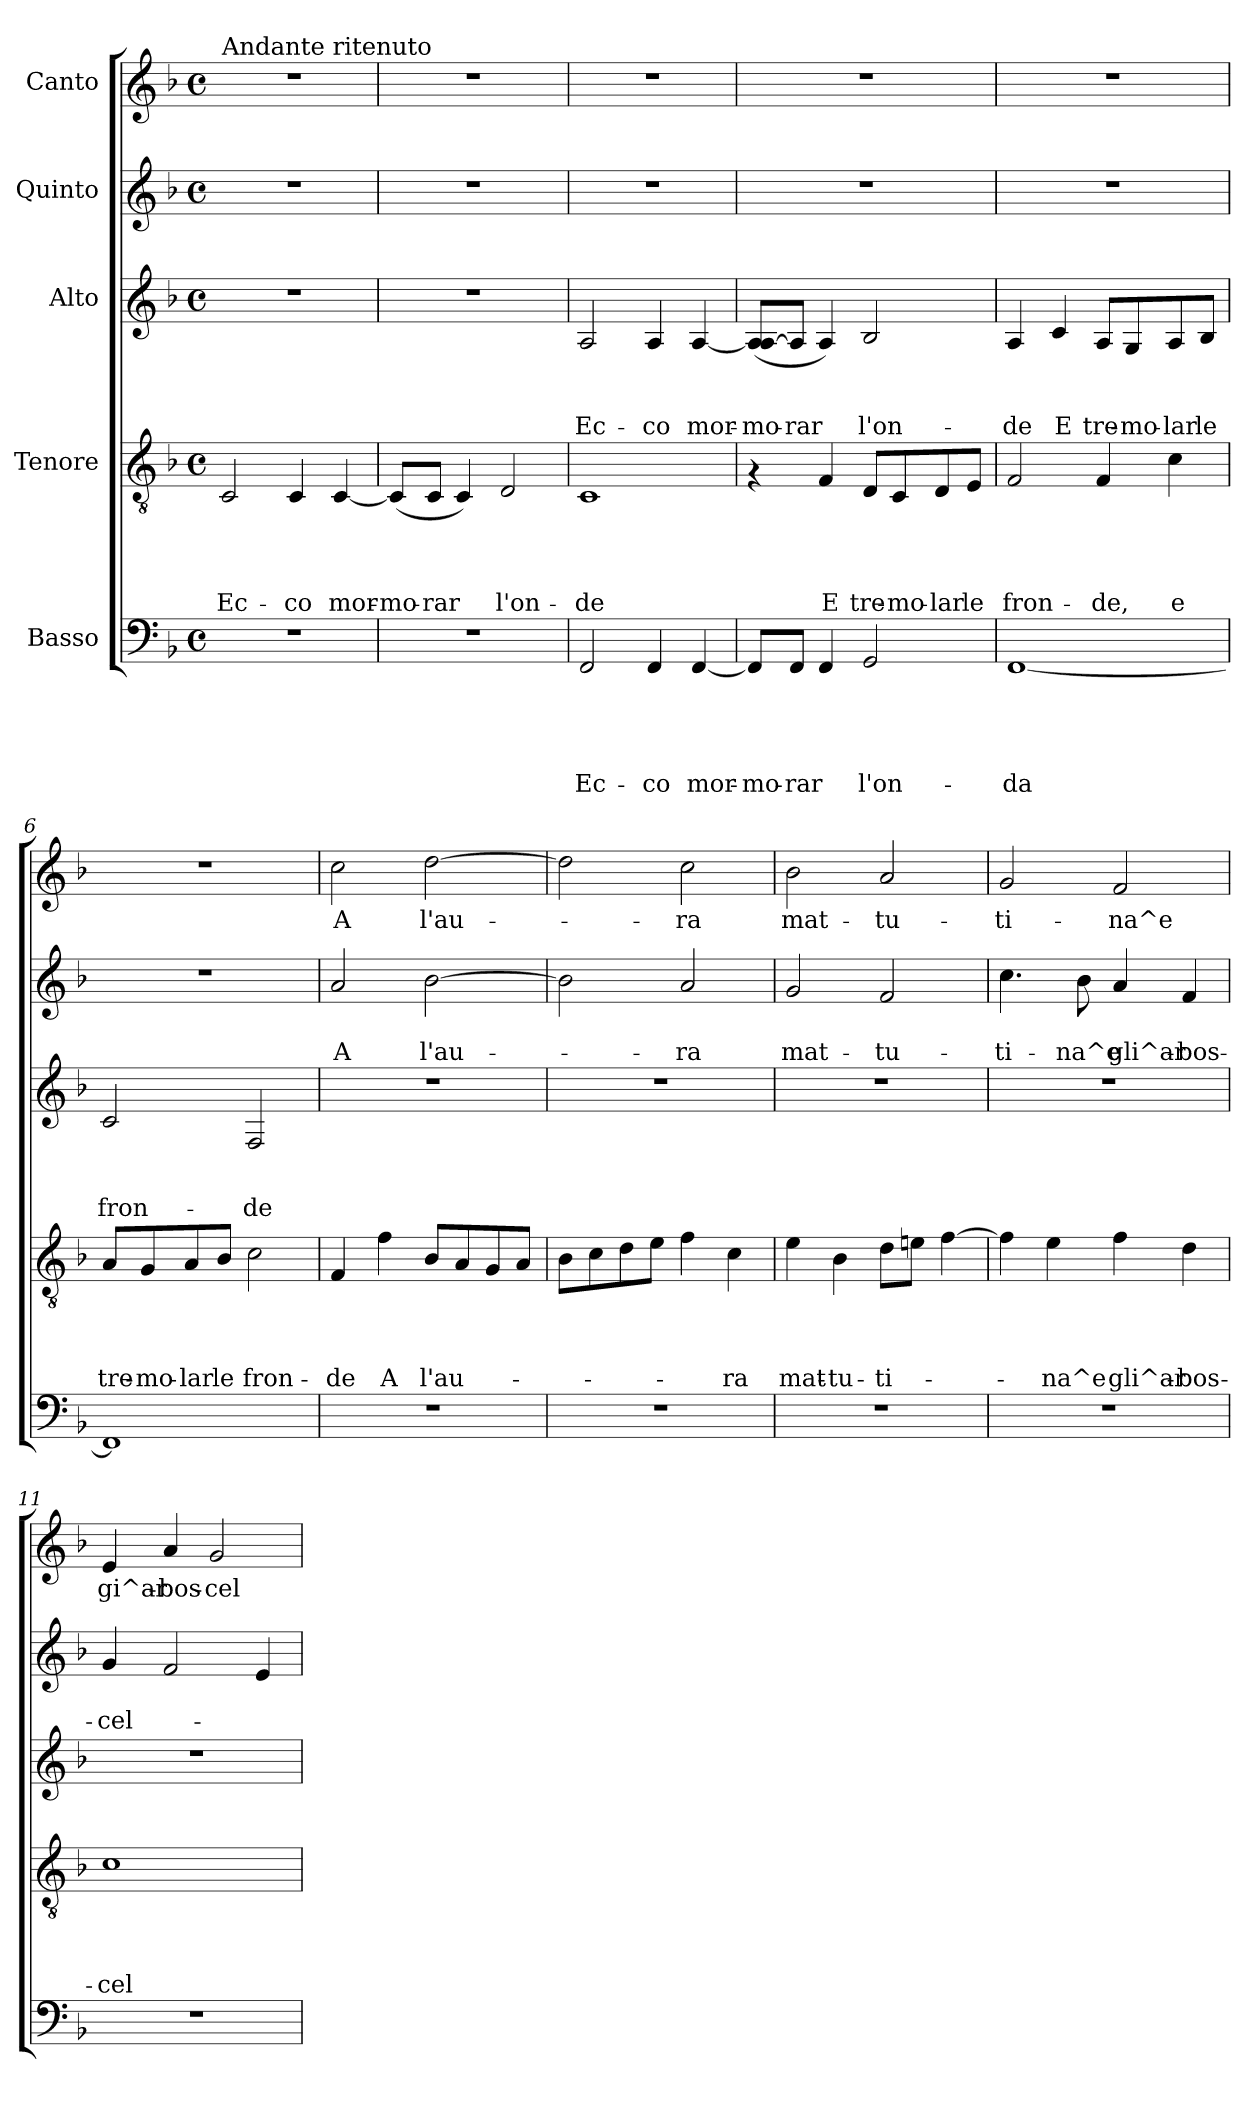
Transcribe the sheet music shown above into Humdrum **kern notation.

**kern	**text	**text	**text	**text	**text	**kern	**text	**text	**text	**text	**kern	**text	**text	**text	**kern	**text	**text	**kern	**text
*part5	*part5	*part5	*part5	*part5	*part5	*part4	*part4	*part4	*part4	*part4	*part3	*part3	*part3	*part3	*part2	*part2	*part2	*part1	*part1
*staff5	*staff5	*staff5	*staff5	*staff5	*staff5	*staff4	*staff4	*staff4	*staff4	*staff4	*staff3	*staff3	*staff3	*staff3	*staff2	*staff2	*staff2	*staff1	*staff1
*I"Basso	*	*	*	*	*	*I"Tenore	*	*	*	*	*I"Alto	*	*	*	*I"Quinto	*	*	*I"Canto	*
*clefF4	*	*	*	*	*	*clefGv2	*	*	*	*	*clefG2	*	*	*	*clefG2	*	*	*clefG2	*
*k[b-]	*	*	*	*	*	*k[b-]	*	*	*	*	*k[b-]	*	*	*	*k[b-]	*	*	*k[b-]	*
*F:	*	*	*	*	*	*F:	*	*	*	*	*F:	*	*	*	*F:	*	*	*F:	*
*M4/4	*	*	*	*	*	*M4/4	*	*	*	*	*M4/4	*	*	*	*M4/4	*	*	*M4/4	*
*met(c)	*	*	*	*	*	*met(c)	*	*	*	*	*met(c)	*	*	*	*met(c)	*	*	*met(c)	*
=1	=1	=1	=1	=1	=1	=1	=1	=1	=1	=1	=1	=1	=1	=1	=1	=1	=1	=1	=1
!	!	!	!	!	!	!	!	!	!	!	!	!	!	!	!	!	!	!LO:TX:a:t=Andante ritenuto	!
!	!	!	!	!	!	!	!	!	!	!LO:LY:b	!	!	!	!	!	!	!	!	!
1r	.	.	.	.	.	2C/	.	.	.	Ec-	1r	.	.	.	1r	.	.	1r	.
!	!	!	!	!	!	!	!	!	!	!LO:LY:b	!	!	!	!	!	!	!	!	!
.	.	.	.	.	.	4C/	.	.	.	-co	.	.	.	.	.	.	.	.	.
!	!	!	!	!	!	!	!	!	!	!LO:LY:b	!	!	!	!	!	!	!	!	!
.	.	.	.	.	.	[<4C/	.	.	.	mor-	.	.	.	.	.	.	.	.	.
=2	=2	=2	=2	=2	=2	=2	=2	=2	=2	=2	=2	=2	=2	=2	=2	=2	=2	=2	=2
!	!	!	!	!	!	!	!	!	!	!LO:LY:b	!	!	!	!	!	!	!	!	!
1r	.	.	.	.	.	(>8C/L]	.	.	.	-mo-	1r	.	.	.	1r	.	.	1r	.
!	!	!	!	!	!	!	!	!	!	!LO:LY:b	!	!	!	!	!	!	!	!	!
.	.	.	.	.	.	8C/J	.	.	.	-rar	.	.	.	.	.	.	.	.	.
.	.	.	.	.	.	4C/)	.	.	.	.	.	.	.	.	.	.	.	.	.
!	!	!	!	!	!	!	!	!	!	!LO:LY:b	!	!	!	!	!	!	!	!	!
.	.	.	.	.	.	2D/	.	.	.	l'on-	.	.	.	.	.	.	.	.	.
=3	=3	=3	=3	=3	=3	=3	=3	=3	=3	=3	=3	=3	=3	=3	=3	=3	=3	=3	=3
!	!	!	!	!	!LO:LY:b	!	!	!	!	!LO:LY:b	!	!	!	!LO:LY:b	!	!	!	!	!
2FF/	.	.	.	.	Ec-	1C	.	.	.	-de	2A/	.	.	Ec-	1r	.	.	1r	.
!	!	!	!	!	!LO:LY:b	!	!	!	!	!	!	!	!	!LO:LY:b	!	!	!	!	!
4FF/	.	.	.	.	-co	.	.	.	.	.	4A/	.	.	-co	.	.	.	.	.
!	!	!	!	!	!LO:LY:b	!	!	!	!	!	!	!	!	!LO:LY:b	!	!	!	!	!
[<4FF/	.	.	.	.	mor-	.	.	.	.	.	[<4A/	.	.	mor-	.	.	.	.	.
=4	=4	=4	=4	=4	=4	=4	=4	=4	=4	=4	=4	=4	=4	=4	=4	=4	=4	=4	=4
!	!	!	!	!	!LO:LY:b	!	!	!	!	!	!	!	!	!LO:LY:b	!	!	!	!	!
8FF/L]	.	.	.	.	-mo-	4rF	.	.	.	.	(>8A/] [>8A/L	.	.	-mo-	1r	.	.	1r	.
!	!	!	!	!	!LO:LY:b	!	!	!	!	!	!	!	!	!LO:LY:b	!	!	!	!	!
8FF/J	.	.	.	.	-rar	.	.	.	.	.	8A/J]	.	.	-rar	.	.	.	.	.
!	!	!	!	!	!	!	!	!	!	!LO:LY:b	!	!	!	!	!	!	!	!	!
4FF/	.	.	.	.	.	4F/	.	.	.	E	4A/)	.	.	.	.	.	.	.	.
!	!	!	!	!	!LO:LY:b	!	!	!	!	!LO:LY:b	!	!	!	!LO:LY:b	!	!	!	!	!
2GG/	.	.	.	.	l'on-	8D/L	.	.	.	tre-	2B-/	.	.	l'on-	.	.	.	.	.
!	!	!	!	!	!	!	!	!	!	!LO:LY:b	!	!	!	!	!	!	!	!	!
.	.	.	.	.	.	8C/	.	.	.	-mo-	.	.	.	.	.	.	.	.	.
!	!	!	!	!	!	!	!	!	!	!LO:LY:b	!	!	!	!	!	!	!	!	!
.	.	.	.	.	.	8D/	.	.	.	-lar	.	.	.	.	.	.	.	.	.
!	!	!	!	!	!	!	!	!	!	!LO:LY:b	!	!	!	!	!	!	!	!	!
.	.	.	.	.	.	8E/J	.	.	.	le	.	.	.	.	.	.	.	.	.
=5	=5	=5	=5	=5	=5	=5	=5	=5	=5	=5	=5	=5	=5	=5	=5	=5	=5	=5	=5
!	!	!	!	!	!LO:LY:b	!	!	!	!	!LO:LY:b	!	!	!	!LO:LY:b	!	!	!	!	!
[<1FF	.	.	.	.	-da	2F/	.	.	.	fron-	4A/	.	.	-de	1r	.	.	1r	.
!	!	!	!	!	!	!	!	!	!	!	!	!	!	!LO:LY:b	!	!	!	!	!
.	.	.	.	.	.	.	.	.	.	.	4c/	.	.	E	.	.	.	.	.
!	!	!	!	!	!	!	!	!	!	!LO:LY:b	!	!	!	!LO:LY:b	!	!	!	!	!
.	.	.	.	.	.	4F/	.	.	.	-de,	8A/L	.	.	tre-	.	.	.	.	.
!	!	!	!	!	!	!	!	!	!	!	!	!	!	!LO:LY:b	!	!	!	!	!
.	.	.	.	.	.	.	.	.	.	.	8G/	.	.	-mo-	.	.	.	.	.
!	!	!	!	!	!	!	!	!	!	!LO:LY:b	!	!	!	!LO:LY:b	!	!	!	!	!
.	.	.	.	.	.	4c\	.	.	.	e	8A/	.	.	-lar	.	.	.	.	.
!	!	!	!	!	!	!	!	!	!	!	!	!	!	!LO:LY:b	!	!	!	!	!
.	.	.	.	.	.	.	.	.	.	.	8B-/J	.	.	le	.	.	.	.	.
!!LO:LB:g=z
=6	=6	=6	=6	=6	=6	=6	=6	=6	=6	=6	=6	=6	=6	=6	=6	=6	=6	=6	=6
!	!	!	!	!	!	!	!	!	!	!LO:LY:b	!	!	!	!LO:LY:b	!	!	!	!	!
1FF]	.	.	.	.	.	8A/L	.	.	.	tre-	2c/	.	.	fron-	1r	.	.	1r	.
!	!	!	!	!	!	!	!	!	!	!LO:LY:b	!	!	!	!	!	!	!	!	!
.	.	.	.	.	.	8G/	.	.	.	-mo-	.	.	.	.	.	.	.	.	.
!	!	!	!	!	!	!	!	!	!	!LO:LY:b	!	!	!	!	!	!	!	!	!
.	.	.	.	.	.	8A/	.	.	.	-lar	.	.	.	.	.	.	.	.	.
!	!	!	!	!	!	!	!	!	!	!LO:LY:b	!	!	!	!	!	!	!	!	!
.	.	.	.	.	.	8B-/J	.	.	.	le	.	.	.	.	.	.	.	.	.
!	!	!	!	!	!	!	!	!	!	!LO:LY:b	!	!	!	!LO:LY:b	!	!	!	!	!
.	.	.	.	.	.	2c\	.	.	.	fron-	2F/	.	.	-de	.	.	.	.	.
=7	=7	=7	=7	=7	=7	=7	=7	=7	=7	=7	=7	=7	=7	=7	=7	=7	=7	=7	=7
!	!	!	!	!	!	!	!	!	!	!LO:LY:b	!	!	!	!	!	!	!LO:LY:b	!	!LO:LY:b
1r	.	.	.	.	.	4F/	.	.	.	-de	1r	.	.	.	2a/	.	A	2cc\	A
!	!	!	!	!	!	!	!	!	!	!LO:LY:b	!	!	!	!	!	!	!	!	!
.	.	.	.	.	.	4f\	.	.	.	A	.	.	.	.	.	.	.	.	.
!	!	!	!	!	!	!	!	!	!	!LO:LY:b	!	!	!	!	!	!	!LO:LY:b	!	!LO:LY:b
.	.	.	.	.	.	8B-/L	.	.	.	l'au-	.	.	.	.	[>2b-\	.	l'au-	[>2dd\	l'au-
.	.	.	.	.	.	8A/	.	.	.	.	.	.	.	.	.	.	.	.	.
.	.	.	.	.	.	8G/	.	.	.	.	.	.	.	.	.	.	.	.	.
.	.	.	.	.	.	8A/J	.	.	.	.	.	.	.	.	.	.	.	.	.
=8	=8	=8	=8	=8	=8	=8	=8	=8	=8	=8	=8	=8	=8	=8	=8	=8	=8	=8	=8
1r	.	.	.	.	.	8B-\L	.	.	.	.	1r	.	.	.	2b-\]	.	.	2dd\]	.
.	.	.	.	.	.	8c\	.	.	.	.	.	.	.	.	.	.	.	.	.
.	.	.	.	.	.	8d\	.	.	.	.	.	.	.	.	.	.	.	.	.
.	.	.	.	.	.	8e\J	.	.	.	.	.	.	.	.	.	.	.	.	.
!	!	!	!	!	!	!	!	!	!	!	!	!	!	!	!	!	!LO:LY:b	!	!LO:LY:b
.	.	.	.	.	.	4f\	.	.	.	.	.	.	.	.	2a/	.	-ra	2cc\	-ra
!	!	!	!	!	!	!	!	!	!	!LO:LY:b	!	!	!	!	!	!	!	!	!
.	.	.	.	.	.	4c\	.	.	.	-ra	.	.	.	.	.	.	.	.	.
=9	=9	=9	=9	=9	=9	=9	=9	=9	=9	=9	=9	=9	=9	=9	=9	=9	=9	=9	=9
!	!	!	!	!	!	!	!	!	!	!LO:LY:b	!	!	!	!	!	!	!LO:LY:b	!	!LO:LY:b
1r	.	.	.	.	.	4e\	.	.	.	mat-	1r	.	.	.	2g/	.	mat-	2b-\	mat-
!	!	!	!	!	!	!	!	!	!	!LO:LY:b	!	!	!	!	!	!	!	!	!
.	.	.	.	.	.	4B-\	.	.	.	-tu-	.	.	.	.	.	.	.	.	.
!	!	!	!	!	!	!	!	!	!	!LO:LY:b	!	!	!	!	!	!	!LO:LY:b	!	!LO:LY:b
.	.	.	.	.	.	8d\L	.	.	.	-ti-	.	.	.	.	2f/	.	-tu-	2a/	-tu-
.	.	.	.	.	.	8en\J	.	.	.	.	.	.	.	.	.	.	.	.	.
.	.	.	.	.	.	[>4f\	.	.	.	.	.	.	.	.	.	.	.	.	.
=10	=10	=10	=10	=10	=10	=10	=10	=10	=10	=10	=10	=10	=10	=10	=10	=10	=10	=10	=10
!	!	!	!	!	!	!	!	!	!	!	!	!	!	!	!	!	!LO:LY:b	!	!LO:LY:b
1r	.	.	.	.	.	4f\]	.	.	.	.	1r	.	.	.	4.cc\	.	-ti-	2g/	-ti-
!	!	!	!	!	!	!	!	!	!	!LO:LY:b	!	!	!	!	!	!	!	!	!
.	.	.	.	.	.	4e\	.	.	.	-na^e	.	.	.	.	.	.	.	.	.
!	!	!	!	!	!	!	!	!	!	!	!	!	!	!	!	!	!LO:LY:b	!	!
.	.	.	.	.	.	.	.	.	.	.	.	.	.	.	8b-\	.	-na^e	.	.
!	!	!	!	!	!	!	!	!	!	!LO:LY:b	!	!	!	!	!	!	!LO:LY:b	!	!LO:LY:b
.	.	.	.	.	.	4f\	.	.	.	gli^ar-	.	.	.	.	4a/	.	gli^ar-	2f/	-na^e
!	!	!	!	!	!	!	!	!	!	!LO:LY:b	!	!	!	!	!	!	!LO:LY:b	!	!
.	.	.	.	.	.	4d\	.	.	.	-bos-	.	.	.	.	4f/	.	-bos-	.	.
!!LO:PB:g=z
=11	=11	=11	=11	=11	=11	=11	=11	=11	=11	=11	=11	=11	=11	=11	=11	=11	=11	=11	=11
!	!	!	!	!	!	!	!	!	!	!LO:LY:b	!	!	!	!	!	!	!LO:LY:b	!	!LO:LY:b
1r	.	.	.	.	.	1c	.	.	.	-cel-	1r	.	.	.	4g/	.	-cel-	4e/	gi^ar-
!	!	!	!	!	!	!	!	!	!	!	!	!	!	!	!	!	!	!	!LO:LY:b
.	.	.	.	.	.	.	.	.	.	.	.	.	.	.	2f/	.	.	4a/	-bos-
!	!	!	!	!	!	!	!	!	!	!	!	!	!	!	!	!	!	!	!LO:LY:b
.	.	.	.	.	.	.	.	.	.	.	.	.	.	.	.	.	.	2g/	-cel-
.	.	.	.	.	.	.	.	.	.	.	.	.	.	.	4e/	.	.	.	.
=	=	=	=	=	=	=	=	=	=	=	=	=	=	=	=	=	=	=	=
*-	*-	*-	*-	*-	*-	*-	*-	*-	*-	*-	*-	*-	*-	*-	*-	*-	*-	*-	*-
